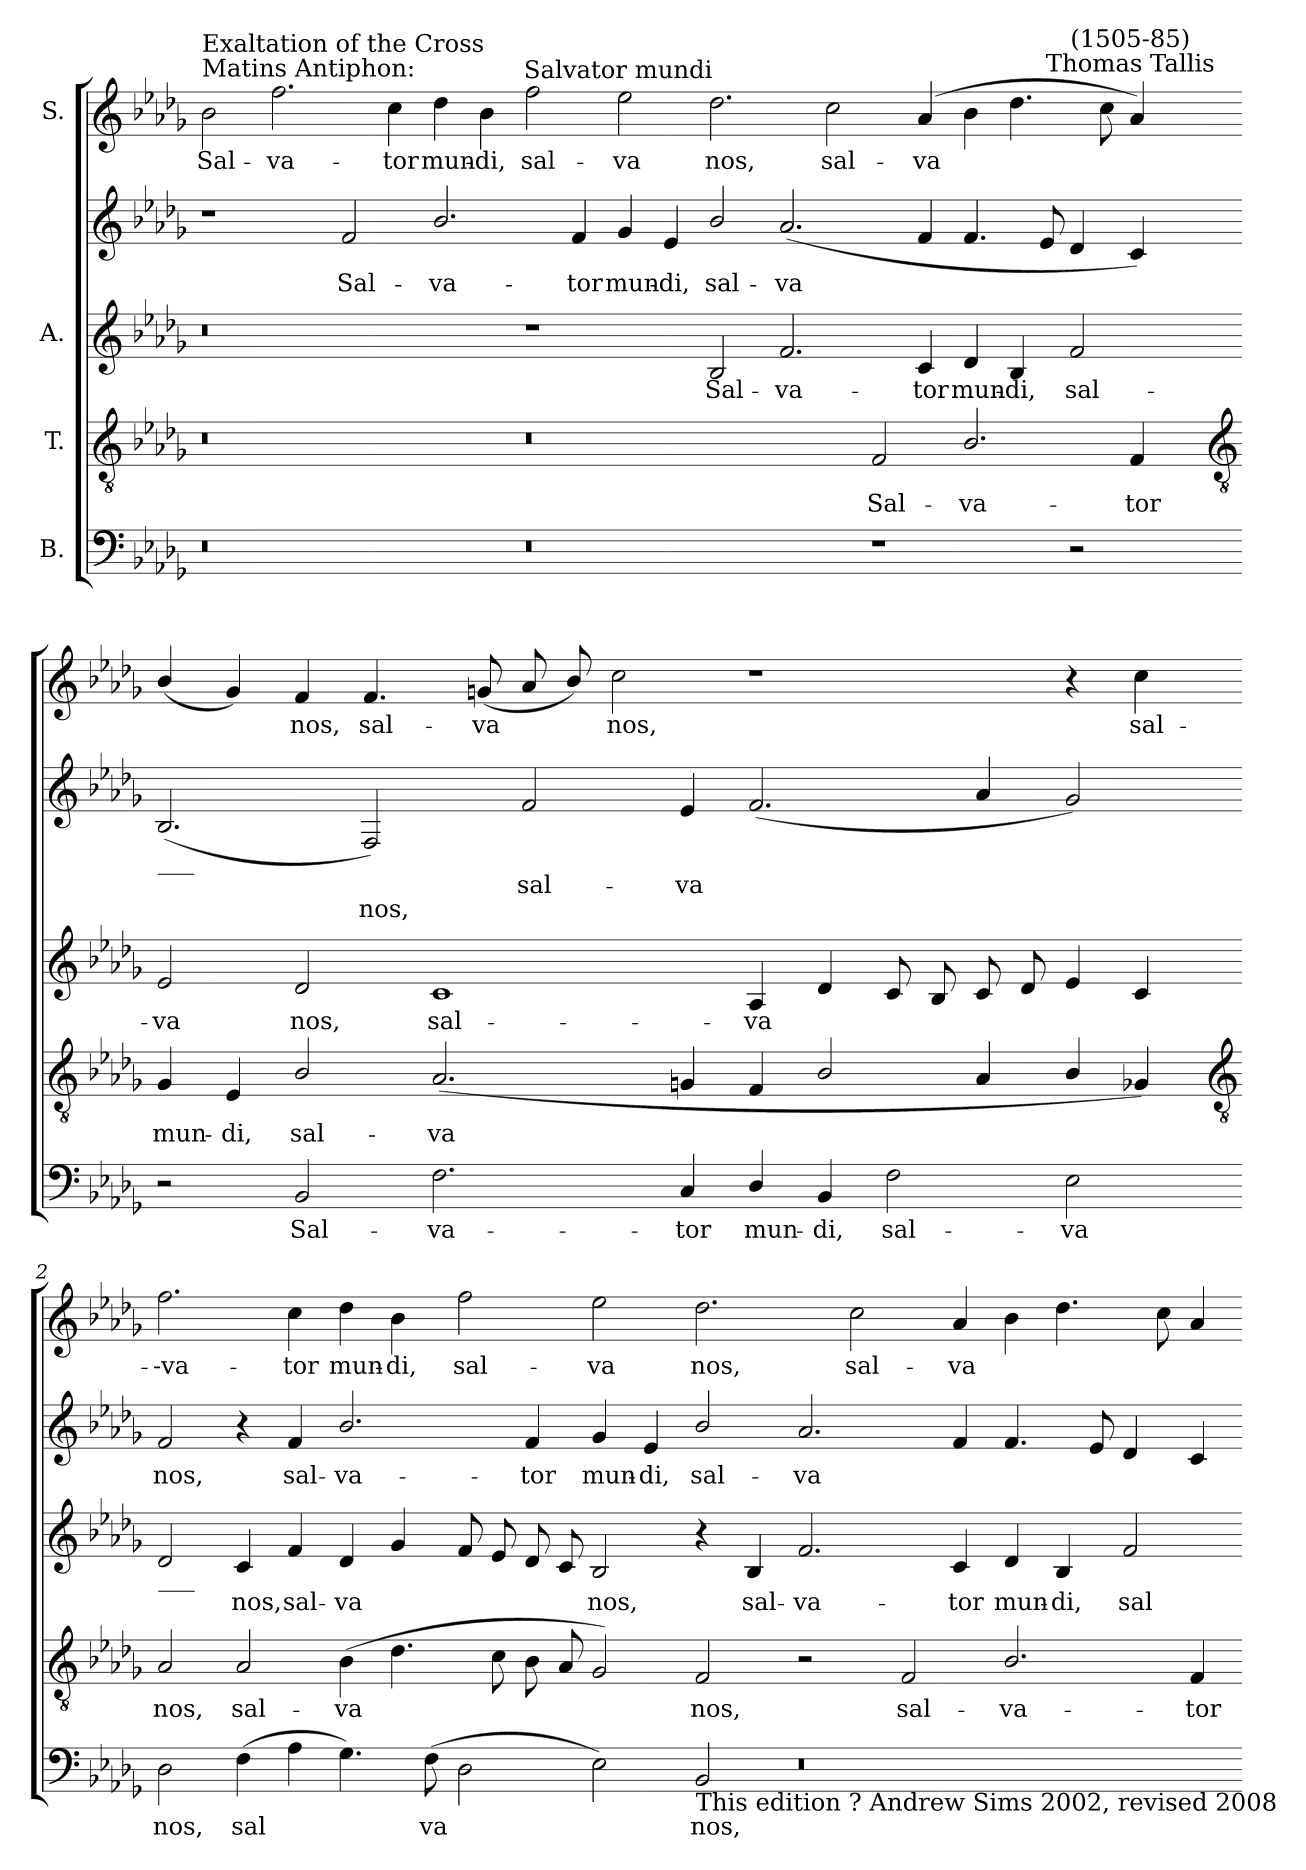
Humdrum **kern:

**kern	**text	**kern	**text	**kern	**text	**kern	**text	**text	**kern	**text
*part4	*part4	*part3	*part3	*part2	*part2	*part2	*part2	*part2	*part1	*part1
*staff5	*staff5	*staff4	*staff4	*staff3	*staff3	*staff2	*staff2	*staff2	*staff1	*staff1
*I"B.	*	*I"T.	*	*I"A.	*	*	*	*	*I"S.	*
*clefF4	*	*clefGv2	*	*clefG2	*	*clefG2	*	*	*clefG2	*
*k[b-e-a-d-g-]	*	*k[b-e-a-d-g-]	*	*k[b-e-a-d-g-]	*	*k[b-e-a-d-g-]	*	*	*k[b-e-a-d-g-]	*
*D-:	*	*D-:	*	*D-:	*	*D-:	*	*	*D-:	*
=	=	=	=	=	=	=	=	=	=	=
!	!	!	!	!	!	!	!	!	!LO:TX:a:t=Matins Antiphon&colon;	!
!	!	!	!	!	!	!	!	!	!LO:TX:a:t=Exaltation of the Cross	!
!	!	!	!	!	!	!	!	!	!	!LO:LY:b
0r	.	0r	.	0r	.	1r	.	.	2b-	Sal-
!	!	!	!	!	!	!	!	!	!	!LO:LY:b
.	.	.	.	.	.	.	.	.	2.ff	-va-
!	!	!	!	!	!	!	!LO:LY:b	!	!	!
.	.	.	.	.	.	2f	Sal-	.	.	.
!	!	!	!	!	!	!	!	!	!	!LO:LY:b
.	.	.	.	.	.	.	.	.	4cc	-tor
!	!	!	!	!	!	!	!LO:LY:b	!	!	!LO:LY:b
.	.	.	.	.	.	2.b-/	-va-	.	4dd-	mun-
!	!	!	!	!	!	!	!	!	!	!LO:LY:b
.	.	.	.	.	.	.	.	.	4b-	-di,
!	!	!	!	!	!	!	!	!	!	!LO:LY:b
0r	.	0r	.	1r	.	.	.	.	2ff	sal-
!	!	!	!	!	!	!	!LO:LY:b	!	!	!
.	.	.	.	.	.	4f/	-tor	.	.	.
!	!	!	!	!	!	!	!	!	!LO:TX:a:cj:t=Salvator mundi	!
!	!	!	!	!	!	!	!LO:LY:b	!	!	!LO:LY:b
.	.	.	.	.	.	4g-/	mun-	.	2ee-	-va
!	!	!	!	!	!	!	!LO:LY:b	!	!	!
.	.	.	.	.	.	4e-/	-di,	.	.	.
!	!	!	!	!	!LO:LY:b	!	!LO:LY:b	!	!	!LO:LY:b
.	.	.	.	2B-	Sal-	2b-/	sal-	.	2.dd-	nos,
!	!	!	!	!	!LO:LY:b	!	!LO:LY:b	!	!	!
.	.	.	.	2.f	-va-	(<2.a-	-va	.	.	.
!	!	!	!	!	!	!	!	!	!	!LO:LY:b
.	.	.	.	.	.	.	.	.	2cc	sal-
!	!	!	!LO:LY:b	!	!	!	!	!	!	!
1r	.	2F	Sal-	.	.	.	.	.	.	.
!	!	!	!	!	!LO:LY:b	!	!	!	!	!LO:LY:b
.	.	.	.	4c	-tor	4f	.	.	(>4a-	-va
!	!	!	!LO:LY:b	!	!LO:LY:b	!	!	!	!	!
.	.	2.B-/	-va-	4d-	mun-	4.f	.	.	4b-	.
!	!	!	!	!	!LO:LY:b	!	!	!	!	!
.	.	.	.	4B-	-di,	.	.	.	4.dd-	.
.	.	.	.	.	.	8e-	.	.	.	.
!	!	!	!	!	!LO:LY:b	!	!	!	!	!
2r	.	.	.	2f	sal-	4d-	.	.	.	.
.	.	.	.	.	.	.	.	.	8cc	.
!	!	!	!	!	!	!	!	!	!LO:TX:a:cj:t=Thomas Tallis	!
!	!	!	!	!	!	!	!	!	!LO:TX:a:cj:t=(1505-85)	!
!	!	!	!LO:LY:b	!	!	!	!	!	!	!
.	.	4F	-tor	.	.	4c)	.	.	4a-)	.
!!LO:LB:g=z
=1-	=1-	=1-	=1-	=1-	=1-	=1-	=1-	=1-	=1-	=1-
*	*	*clefGv2	*	*	*	*	*	*	*	*
!	!	!	!	!	!	!LO:TX:b:t=___	!	!	!	!
!	!	!	!LO:LY:b	!	!LO:LY:b	!	!	!	!	!
2r	.	4G-	mun-	2e-	-va	(<2.B-	.	.	(<4b-/	.
!	!	!	!LO:LY:b	!	!	!	!	!	!	!
.	.	4E-	-di,	.	.	.	.	.	4g-)	.
!	!LO:LY:b	!	!LO:LY:b	!	!LO:LY:b	!	!	!	!	!LO:LY:b
2BB-	Sal-	2B-/	sal-	2d-	nos,	.	.	.	4f	nos,
!	!	!	!	!	!	!	!	!LO:LY:b	!	!LO:LY:b
.	.	.	.	.	.	2F)	.	-nos,	4.f	sal-
!	!LO:LY:b	!	!LO:LY:b	!	!LO:LY:b	!	!	!	!	!
2.F	-va-	(<2.A-	-va	1c	sal-	.	.	.	.	.
!	!	!	!	!	!	!	!	!	!	!LO:LY:b
.	.	.	.	.	.	.	.	.	(<8gn	-va
!	!	!	!	!	!	!	!LO:LY:b	!	!	!
.	.	.	.	.	.	2f	sal-	.	8a-	.
.	.	.	.	.	.	.	.	.	8b-/)	.
!	!	!	!	!	!	!	!	!	!	!LO:LY:b
.	.	.	.	.	.	.	.	.	2cc	nos,
!	!LO:LY:b	!	!	!	!	!	!LO:LY:b	!	!	!
4C	-tor	4Gn/	.	.	.	4e-	-va	.	.	.
!	!LO:LY:b	!	!	!	!LO:LY:b	!	!	!	!	!
4D-/	mun-	4F/	.	4A-	-va	(<2.f	.	.	1r	.
!	!LO:LY:b	!	!	!	!	!	!	!	!	!
4BB-	-di,	2B-/	.	4d-	.	.	.	.	.	.
!	!LO:LY:b	!	!	!	!	!	!	!	!	!
2F	sal-	.	.	8c	.	.	.	.	.	.
.	.	.	.	8B-	.	.	.	.	.	.
.	.	4A-/	.	8c	.	4a-	.	.	.	.
.	.	.	.	8d-	.	.	.	.	.	.
!	!LO:LY:b	!	!	!	!	!	!	!	!	!
2E-	-va	4B-/	.	4e-	.	2g-)	.	.	4r	.
!	!	!	!	!	!	!	!	!	!	!LO:LY:b
.	.	4G-X/)	.	4c	.	.	.	.	4cc	sal-
!!LO:LB:g=z
=2-	=2-	=2-	=2-	=2-	=2-	=2-	=2-	=2-	=2-	=2-
*	*	*clefGv2	*	*	*	*	*	*	*	*
!	!	!	!	!LO:TX:b:t=___	!	!	!	!	!	!
!	!LO:LY:b	!	!LO:LY:b	!	!	!	!LO:LY:b	!	!	!LO:LY:b
2D-	nos,	2A-	nos,	2d-	.	2f	nos,	.	2.ff	--va-
!	!LO:LY:b	!	!LO:LY:b	!	!LO:LY:b	!	!	!	!	!
(>4F	sal	2A-	sal-	4c	nos,	4r	.	.	.	.
!	!	!	!	!	!LO:LY:b	!	!LO:LY:b	!	!	!LO:LY:b
4A-	.	.	.	4f	sal-	4f	sal-	.	4cc	-tor
!	!	!	!LO:LY:b	!	!LO:LY:b	!	!LO:LY:b	!	!	!LO:LY:b
4.G-)	.	(>4B-	-va	4d-	-va	2.b-/	-va-	.	4dd-	mun-
!	!	!	!	!	!	!	!	!	!	!LO:LY:b
.	.	4.d-	.	4g-	.	.	.	.	4b-	-di,
!	!LO:LY:b	!	!	!	!	!	!	!	!	!
(>8F	va	.	.	.	.	.	.	.	.	.
!	!	!	!	!	!	!	!	!	!	!LO:LY:b
2D-	.	.	.	8f	.	.	.	.	2ff	sal-
.	.	8c	.	8e-	.	.	.	.	.	.
!	!	!	!	!	!	!	!LO:LY:b	!	!	!
.	.	8B-	.	8d-	.	4f	-tor	.	.	.
.	.	8A-	.	8c	.	.	.	.	.	.
!	!	!	!	!	!LO:LY:b	!	!LO:LY:b	!	!	!LO:LY:b
2E-)	.	2G-)	.	2B-	nos,	4g-	mun-	.	2ee-	-va
!	!	!	!	!	!	!	!LO:LY:b	!	!	!
.	.	.	.	.	.	4e-	-di,	.	.	.
!LO:TX:b:t=This edition ? Andrew Sims 2002, revised 2008	!	!	!	!	!	!	!	!	!	!
!	!LO:LY:b	!	!LO:LY:b	!	!	!	!LO:LY:b	!	!	!LO:LY:b
2BB-	nos,	2F	nos,	4r	.	2b-/	sal-	.	2.dd-	nos,
!	!	!	!	!	!LO:LY:b	!	!	!	!	!
.	.	.	.	4B-	sal-	.	.	.	.	.
!	!	!	!	!	!LO:LY:b	!	!LO:LY:b	!	!	!
0r	.	2r	.	2.f	-va-	2.a-	-va	.	.	.
!	!	!	!	!	!	!	!	!	!	!LO:LY:b
.	.	.	.	.	.	.	.	.	2cc	sal-
!	!	!	!LO:LY:b	!	!	!	!	!	!	!
.	.	2F	sal-	.	.	.	.	.	.	.
!	!	!	!	!	!LO:LY:b	!	!	!	!	!LO:LY:b
.	.	.	.	4c	-tor	4f	.	.	4a-	-va
!	!	!	!LO:LY:b	!	!LO:LY:b	!	!	!	!	!
.	.	2.B-/	-va-	4d-	mun-	4.f	.	.	4b-	.
!	!	!	!	!	!LO:LY:b	!	!	!	!	!
.	.	.	.	4B-	-di,	.	.	.	4.dd-	.
.	.	.	.	.	.	8e-	.	.	.	.
!	!	!	!	!	!LO:LY:b	!	!	!	!	!
.	.	.	.	2f	sal-	4d-	.	.	.	.
.	.	.	.	.	.	.	.	.	8cc	.
!	!	!	!LO:LY:b	!	!	!	!	!	!	!
.	.	4F/	-tor	.	.	4c	.	.	4a-	.
=-	=-	=-	=-	=-	=-	=-	=-	=-	=-	=-
*-	*-	*-	*-	*-	*-	*-	*-	*-	*-	*-
